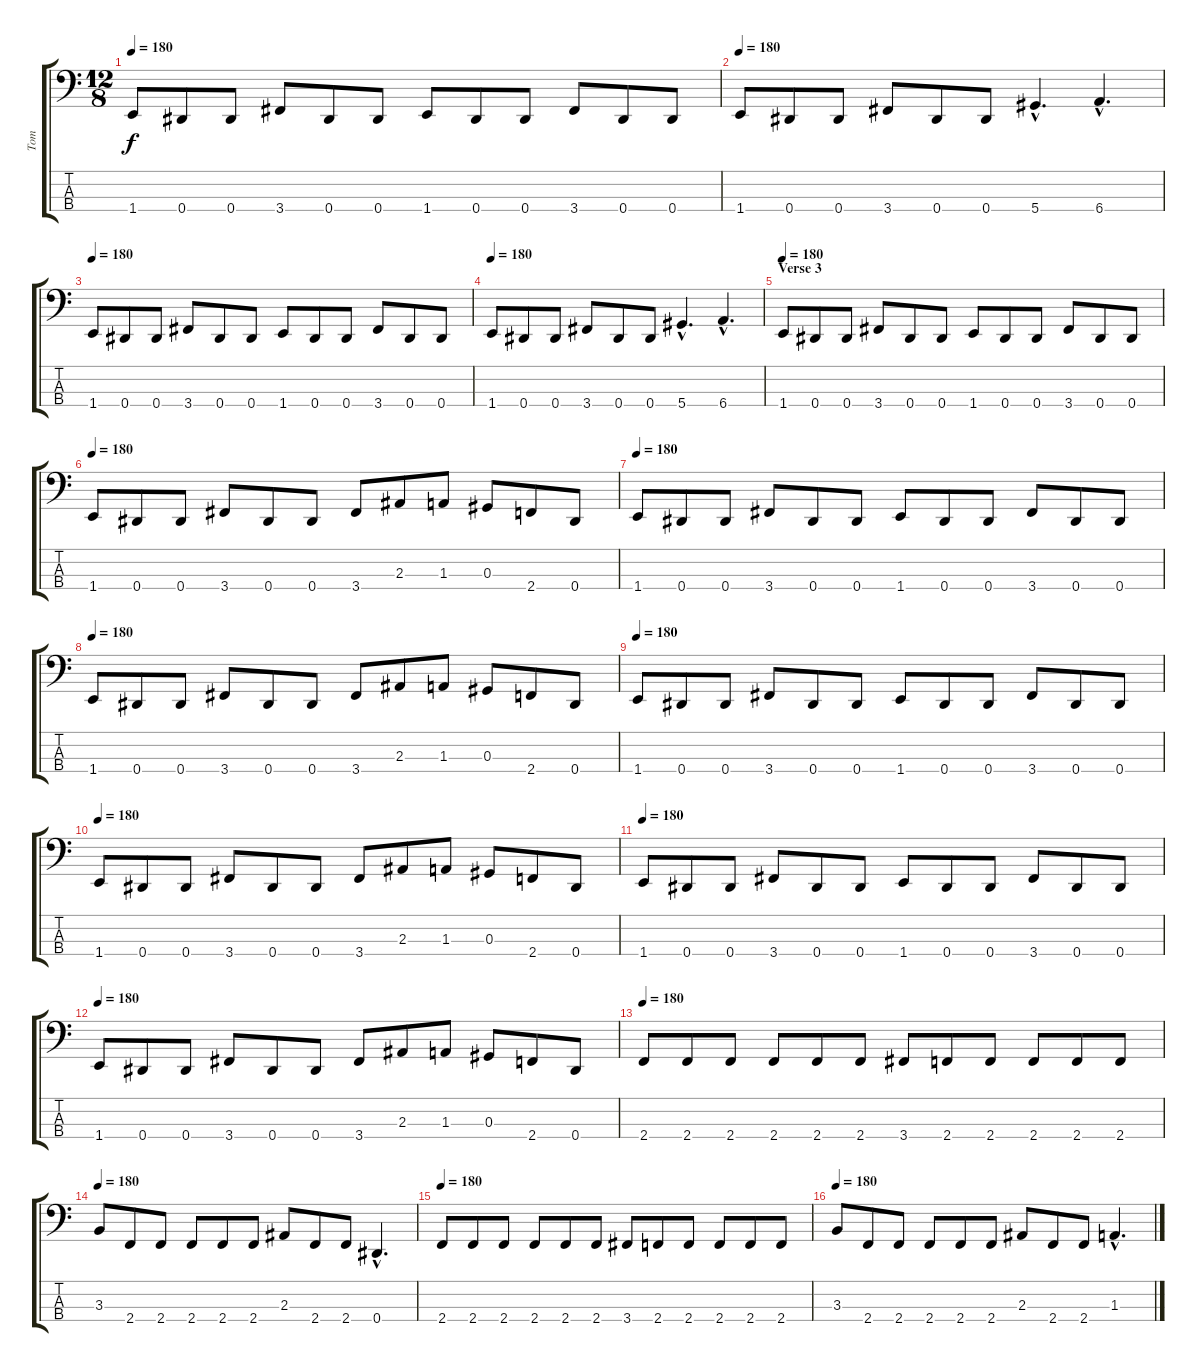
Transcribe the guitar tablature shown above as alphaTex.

\track ("Tom" "Tom") {instrument electricbasspick}
\staff {score tabs}
\tuning (Gb2 Db2 Ab1 Eb1) {hide}
\ts (12 8)
\tempo 180
\clef f4
\ks c
1.4.8{dy f} 0.4.8 0.4.8 3.4.8 0.4.8 0.4.8 1.4.8 0.4.8 0.4.8 3.4.8 0.4.8 0.4.8 |
\tempo 180
1.4.8 0.4.8 0.4.8 3.4.8 0.4.8 0.4.8 5.4{hac}.4{d} 6.4{hac}.4{d} |
\tempo 180
1.4.8 0.4.8 0.4.8 3.4.8 0.4.8 0.4.8 1.4.8 0.4.8 0.4.8 3.4.8 0.4.8 0.4.8 |
\tempo 180
1.4.8 0.4.8 0.4.8 3.4.8 0.4.8 0.4.8 5.4{hac}.4{d} 6.4{hac}.4{d} |
\section ("" "Verse 3")
\tempo 180
1.4.8 0.4.8 0.4.8 3.4.8 0.4.8 0.4.8 1.4.8 0.4.8 0.4.8 3.4.8 0.4.8 0.4.8 |
\tempo 180
1.4.8 0.4.8 0.4.8 3.4.8 0.4.8 0.4.8 3.4.8 2.3.8 1.3.8 0.3.8 2.4.8 0.4.8 |
\tempo 180
1.4.8 0.4.8 0.4.8 3.4.8 0.4.8 0.4.8 1.4.8 0.4.8 0.4.8 3.4.8 0.4.8 0.4.8 |
\tempo 180
1.4.8 0.4.8 0.4.8 3.4.8 0.4.8 0.4.8 3.4.8 2.3.8 1.3.8 0.3.8 2.4.8 0.4.8 |
\tempo 180
1.4.8 0.4.8 0.4.8 3.4.8 0.4.8 0.4.8 1.4.8 0.4.8 0.4.8 3.4.8 0.4.8 0.4.8 |
\tempo 180
1.4.8 0.4.8 0.4.8 3.4.8 0.4.8 0.4.8 3.4.8 2.3.8 1.3.8 0.3.8 2.4.8 0.4.8 |
\tempo 180
1.4.8 0.4.8 0.4.8 3.4.8 0.4.8 0.4.8 1.4.8 0.4.8 0.4.8 3.4.8 0.4.8 0.4.8 |
\tempo 180
1.4.8 0.4.8 0.4.8 3.4.8 0.4.8 0.4.8 3.4.8 2.3.8 1.3.8 0.3.8 2.4.8 0.4.8 |
\tempo 180
2.4.8 2.4.8 2.4.8 2.4.8 2.4.8 2.4.8 3.4.8 2.4.8 2.4.8 2.4.8 2.4.8 2.4.8 |
\tempo 180
3.3.8 2.4.8 2.4.8 2.4.8 2.4.8 2.4.8 2.3.8 2.4.8 2.4.8 0.4{hac}.4{d} |
\tempo 180
2.4.8 2.4.8 2.4.8 2.4.8 2.4.8 2.4.8 3.4.8 2.4.8 2.4.8 2.4.8 2.4.8 2.4.8 |
\tempo 180
3.3.8 2.4.8 2.4.8 2.4.8 2.4.8 2.4.8 2.3.8 2.4.8 2.4.8 1.3{hac}.4{d}
